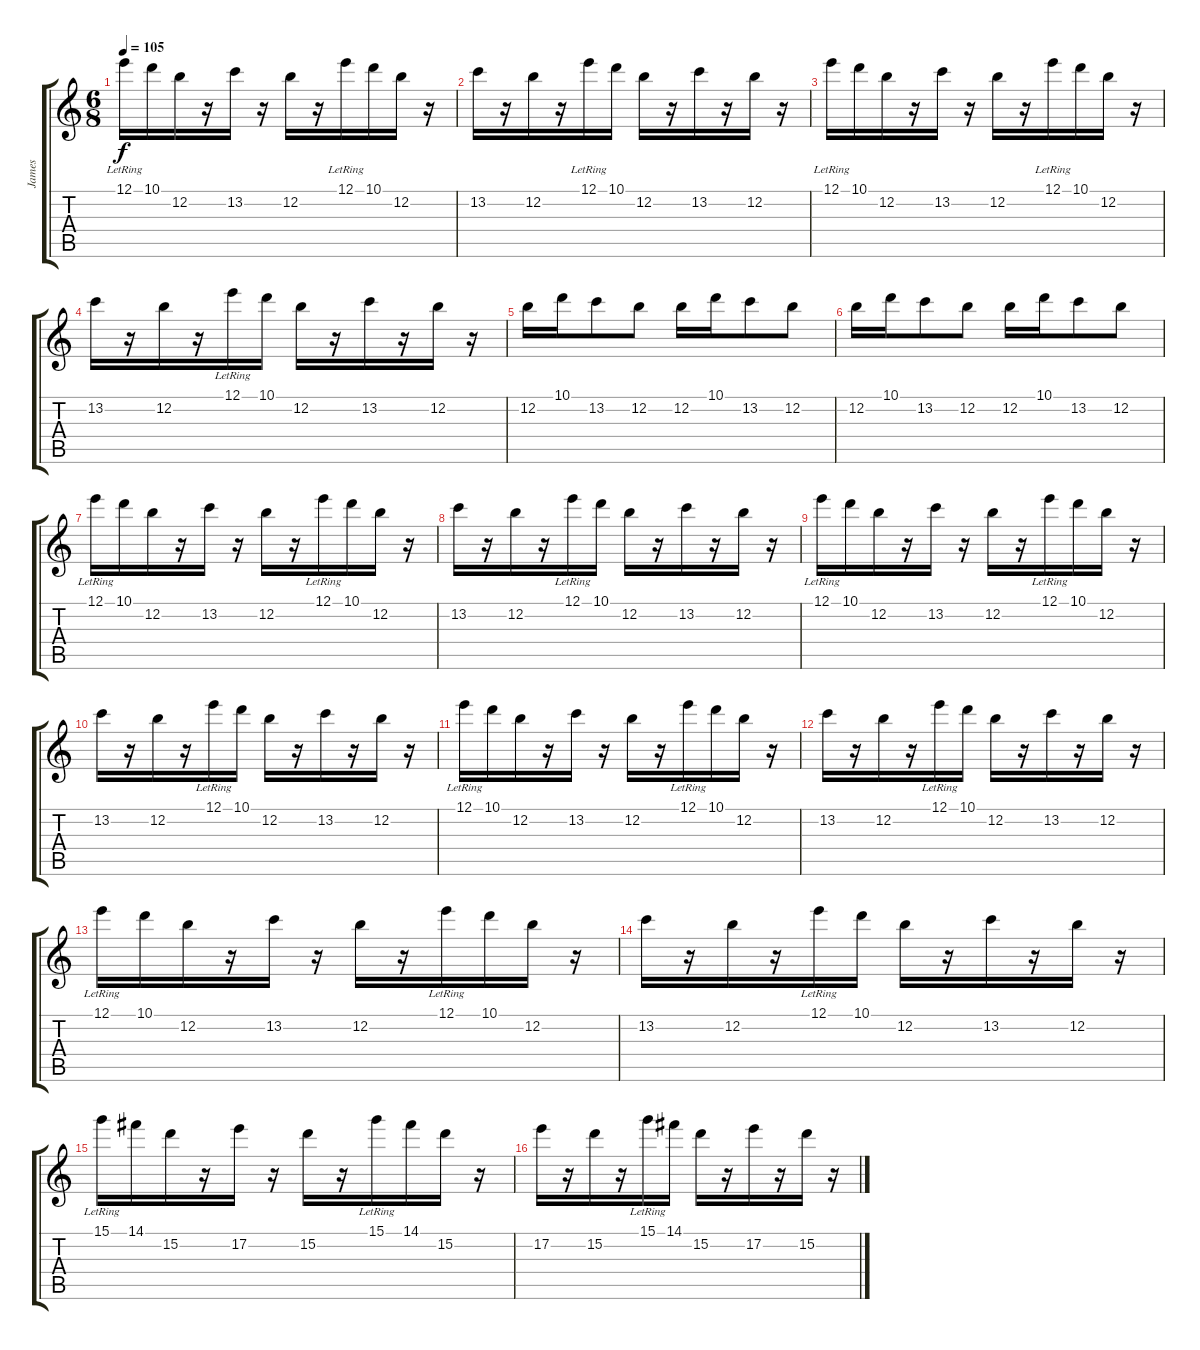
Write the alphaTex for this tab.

\track ("James" "James") {instrument electricguitarjazz}
\staff {score tabs}
\tuning (E4 B3 G3 D3 A2 D2) {hide}
\ts (6 8)
\tempo 105
\clef g2
\ks c
12.1{lr}.16{dy f} 10.1.16 12.2.16 r.16 13.2.16 r.16 12.2.16 r.16 12.1{lr}.16 10.1.16 12.2.16 r.16 |
13.2.16 r.16 12.2.16 r.16 12.1{lr}.16 10.1.16 12.2.16 r.16 13.2.16 r.16 12.2.16 r.16 |
12.1{lr}.16 10.1.16 12.2.16 r.16 13.2.16 r.16 12.2.16 r.16 12.1{lr}.16 10.1.16 12.2.16 r.16 |
13.2.16 r.16 12.2.16 r.16 12.1{lr}.16 10.1.16 12.2.16 r.16 13.2.16 r.16 12.2.16 r.16 |
12.2.16 10.1.16 13.2.8 12.2.8 12.2.16 10.1.16 13.2.8 12.2.8 |
12.2.16 10.1.16 13.2.8 12.2.8 12.2.16 10.1.16 13.2.8 12.2.8 |
12.1{lr}.16{instrument electricguitarjazz} 10.1.16 12.2.16 r.16 13.2.16 r.16 12.2.16 r.16 12.1{lr}.16 10.1.16 12.2.16 r.16 |
13.2.16 r.16 12.2.16 r.16 12.1{lr}.16 10.1.16 12.2.16 r.16 13.2.16 r.16 12.2.16 r.16 |
12.1{lr}.16 10.1.16 12.2.16 r.16 13.2.16 r.16 12.2.16 r.16 12.1{lr}.16 10.1.16 12.2.16 r.16 |
13.2.16 r.16 12.2.16 r.16 12.1{lr}.16 10.1.16 12.2.16 r.16 13.2.16 r.16 12.2.16 r.16 |
12.1{lr}.16 10.1.16 12.2.16 r.16 13.2.16 r.16 12.2.16 r.16 12.1{lr}.16 10.1.16 12.2.16 r.16 |
13.2.16 r.16 12.2.16 r.16 12.1{lr}.16 10.1.16 12.2.16 r.16 13.2.16 r.16 12.2.16 r.16 |
12.1{lr}.16 10.1.16 12.2.16 r.16 13.2.16 r.16 12.2.16 r.16 12.1{lr}.16 10.1.16 12.2.16 r.16 |
13.2.16 r.16 12.2.16 r.16 12.1{lr}.16 10.1.16 12.2.16 r.16 13.2.16 r.16 12.2.16 r.16 |
15.1{lr}.16{instrument distortionguitar} 14.1.16 15.2.16 r.16 17.2.16 r.16 15.2.16 r.16 15.1{lr}.16 14.1.16 15.2.16 r.16 |
17.2.16 r.16 15.2.16 r.16 15.1{lr}.16 14.1.16 15.2.16 r.16 17.2.16 r.16 15.2.16 r.16
